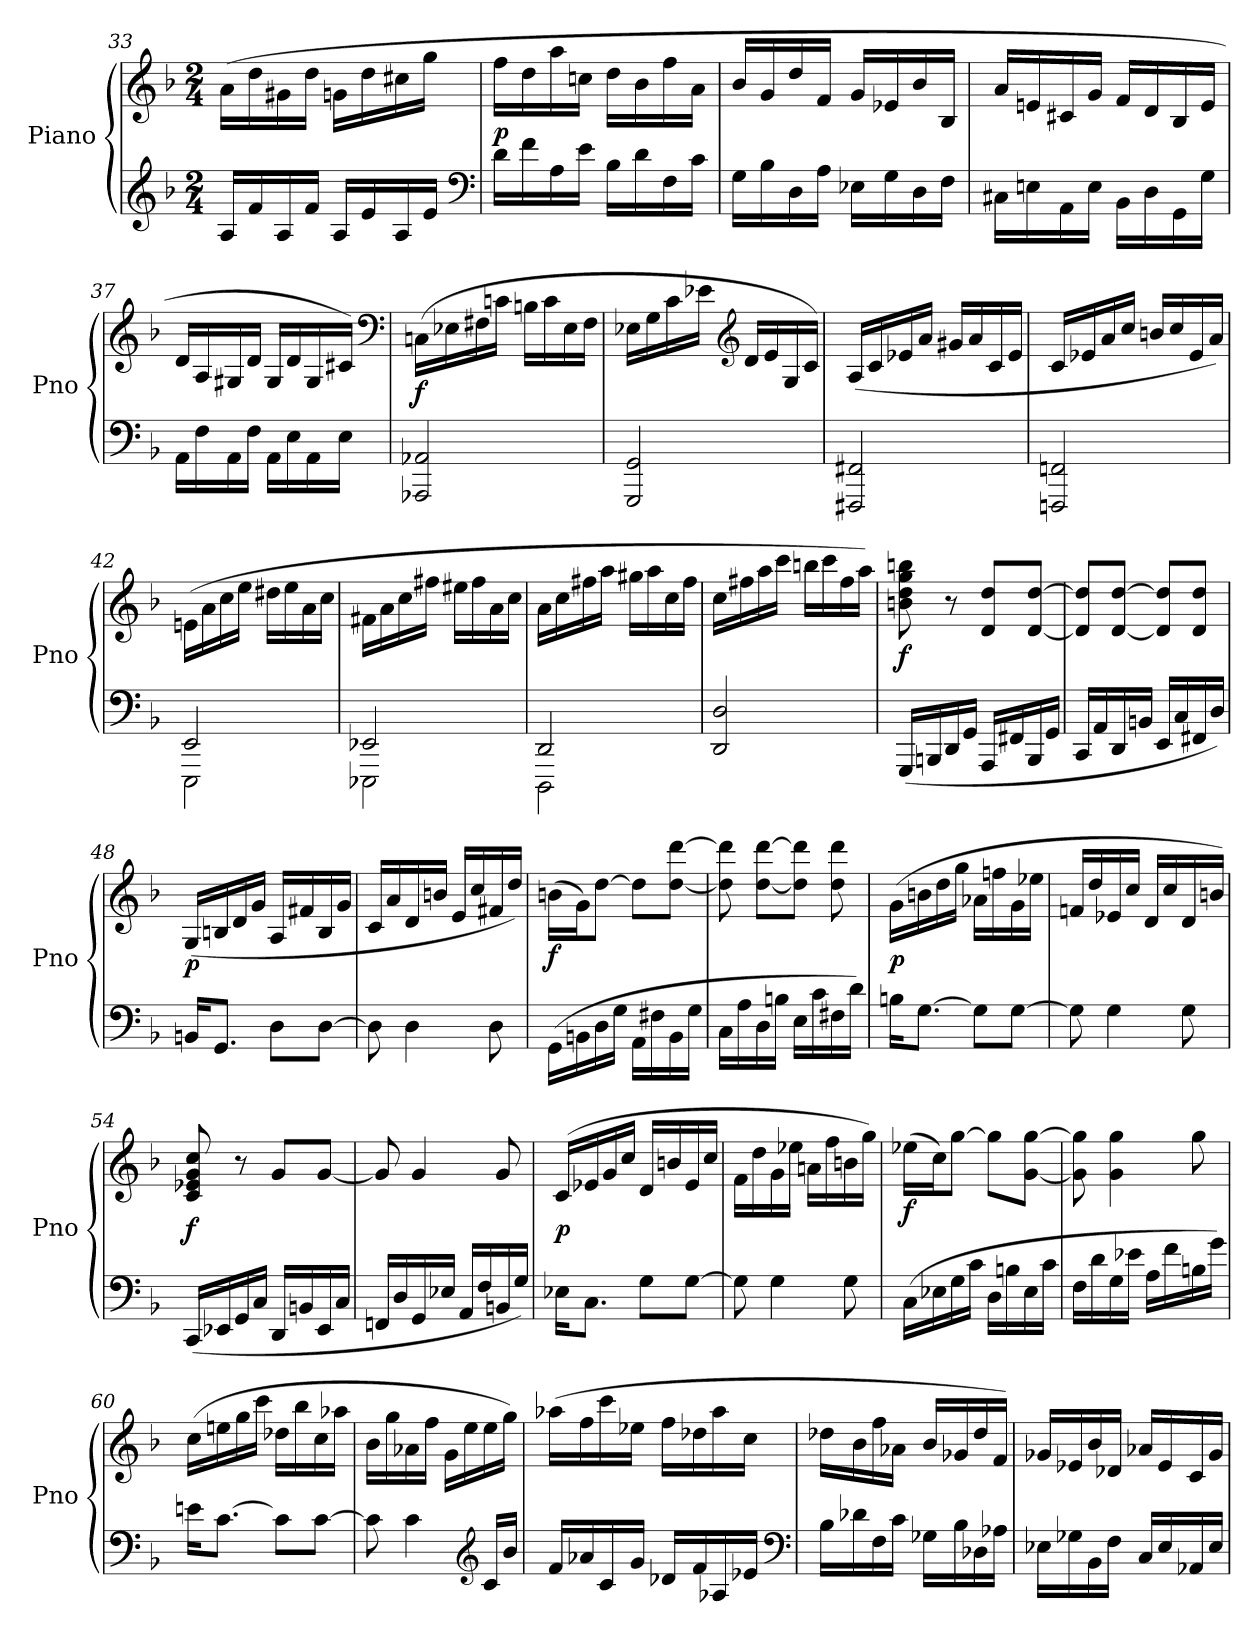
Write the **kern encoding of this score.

**kern	**kern	**dynam
*part1	*part1	*part1
*staff2	*staff1	*staff1/2
*I"Piano	*	*
*I'Pno	*	*
*clefG2	*clefG2	*
*k[b-]	*k[b-]	*
*F:	*F:	*
*M2/4	*M2/4	*
=33	=33	=33
16A/LL	(16a\LL	.
16f/	16dd\	.
16A/	16g#X\	.
16f/JJ	16dd\JJ	.
16A/LL	16gn\LL	.
16e/	16dd\	.
16A/	16cc#X\	.
16e/JJ	16gg\JJ	.
*clefF4	*	*
=34	=34	=34
16d\LL	16ff\LL	p
16f\	16dd\	.
16A\	16aa\	.
16e\JJ	16ccn\JJ	.
16B-\LL	16dd\LL	.
16d\	16b-\	.
16F\	16ff\	.
16c\JJ	16a\JJ	.
=35	=35	=35
16G\LL	16b-/LL	.
16B-\	16g/	.
16D\	16dd/	.
16A\JJ	16f/JJ	.
16E-X\LL	16g/LL	.
16G\	16e-X/	.
16D\	16b-/	.
16F\JJ	16B-/JJ	.
=36	=36	=36
16C#X\LL	16a/LL	.
16En\	16en/	.
16AA\	16c#X/	.
16E\JJ	16g/JJ	.
16BB-\LL	16f/LL	.
16D\	16d/	.
16GG\	16B-/	.
16G\JJ	16e/JJ	.
=37	=37	=37
16AA\LL	16d/LL	.
16F\	16A/	.
16AA\	16G#X/	.
16F\JJ	16d/JJ	.
16AA\LL	16G#/LL	.
16E\	16d/	.
16AA\	16G#/	.
16E\JJ	16c#X/JJ)	.
*	*clefF4	*
=38	=38	=38
2AAA-X/ 2AA-X/	(16Cn\LL	f
.	16E-X\	.
.	16F#X\	.
.	16cn\JJ	.
.	16Bn\LL	.
.	16c\	.
.	16E-\	.
.	16F#\JJ	.
=39	=39	=39
2GGG/ 2GG/	16E-X\LL	.
.	16G\	.
.	16c\	.
.	16e-X\JJ	.
*	*clefG2	*
.	16d/LL	.
.	16e-/	.
.	16G/	.
.	16c/JJ)	.
=40	=40	=40
2FFF#X/ 2FF#X/	(16A/LL	.
.	16c/	.
.	16e-X/	.
.	16a/JJ	.
.	16g#X/LL	.
.	16a/	.
.	16c/	.
.	16e-/JJ	.
=41	=41	=41
2FFFn/ 2FFn/	16c/LL	.
.	16e-X/	.
.	16a/	.
.	16cc/JJ	.
.	16bn/LL	.
.	16cc/	.
.	16e-/	.
.	16a/JJ)	.
=42	=42	=42
*^	*	*
2EE/	2EEE\	(16en\LL	.
.	.	16a\	.
.	.	16cc\	.
.	.	16ee\JJ	.
.	.	16dd#X\LL	.
.	.	16ee\	.
.	.	16a\	.
.	.	16cc\JJ	.
=43	=43	=43	=43
2EE-X/	2EEE-X\	16f#X\LL	.
.	.	16a\	.
.	.	16cc\	.
.	.	16ff#X\JJ	.
.	.	16ee#X\LL	.
.	.	16ff#\	.
.	.	16a\	.
.	.	16cc\JJ	.
=44	=44	=44	=44
2DD/	2DDD\	16a\LL	.
.	.	16cc\	.
.	.	16ff#X\	.
.	.	16aa\JJ	.
.	.	16gg#X\LL	.
.	.	16aa\	.
.	.	16cc\	.
.	.	16ff#\JJ	.
*v	*v	*	*
=45	=45	=45
2DD/ 2D/	16cc\LL	.
.	16ff#X\	.
.	16aa\	.
.	16ccc\JJ	.
.	16bbn\LL	.
.	16ccc\	.
.	16ff#\	.
.	16aa\JJ)	.
=46	=46	=46
(16GGG/LL	8bn\ 8dd\ 8gg\ 8bbn\	f
16BBBn/	.	.
16DD/	8r	.
16GG/JJ	.	.
16AAA/LL	8d/ 8dd/L	.
16FF#X/	.	.
16BBB/	[8d/ [8dd/J	.
16GG/JJ	.	.
=47	=47	=47
16CC/LL	8d]/ 8dd]/L	.
16AA/	.	.
16DD/	[8d/ [8dd/J	.
16BBn/JJ	.	.
16EE/LL	8d]/ 8dd]/L	.
16C/	.	.
16FF#X/	8d/ 8dd/J	.
16D/JJ)	.	.
=48	=48	=48
16BBn/KL	(16G/LL	p
8.GG/J	16Bn/	.
.	16d/	.
.	16g/JJ	.
8D\L	16A/LL	.
.	16f#X/	.
[8D\J	16B/	.
.	16g/JJ	.
=49	=49	=49
8D\]	16c/LL	.
.	16a/	.
4D\	16d/	.
.	16bn/JJ	.
.	16e/LL	.
.	16cc/	.
8D\	16f#X/	.
.	16dd/JJ)	.
=50	=50	=50
(16GG\LL	(16bn\LL	f
16BBn\	16g\J)	.
16D\	[8dd\J	.
16G\JJ	.	.
16AA\LL	8dd\L]	.
16F#X\	.	.
16BB\	[8dd\ [8ddd\J	.
16G\JJ	.	.
=51	=51	=51
16C\LL	8dd]\ 8ddd]\	.
16A\	.	.
16D\	[8dd\ [8ddd\L	.
16Bn\JJ	.	.
16E\LL	8dd]\ 8ddd]\J	.
16c\	.	.
16F#X\	8dd\ 8ddd\	.
16d\JJ)	.	.
=52	=52	=52
16Bn\KL	(16g\LL	p
[8.G\J	16bn\	.
.	16dd\	.
.	16gg\JJ	.
8G\L]	16a-X\LL	.
.	16ffn\	.
[8G\J	16g\	.
.	16ee-X\JJ	.
=53	=53	=53
8G\]	16fn/LL	.
.	16dd/	.
4G\	16e-X/	.
.	16cc/JJ	.
.	16d/LL	.
.	16cc/	.
8G\	16d/	.
.	16bn/JJ)	.
=54	=54	=54
(16CC/LL	8c/ 8e-X/ 8g/ 8cc/	f
16EE-X/	.	.
16GG/	8r	.
16C/JJ	.	.
16DD/LL	8g/L	.
16BBn/	.	.
16EE-/	[8g/J	.
16C/JJ	.	.
=55	=55	=55
16FFn/LL	8g/]	.
16D/	.	.
16GG/	4g/	.
16E-X/JJ	.	.
16AA/LL	.	.
16F/	.	.
16BBn/	8g/	.
16G/JJ)	.	.
=56	=56	=56
16E-X\KL	(16c/LL	p
8.C\J	16e-X/	.
.	16g/	.
.	16cc/JJ	.
8G\L	16d/LL	.
.	16bn/	.
[8G\J	16e-/	.
.	16cc/JJ	.
=57	=57	=57
8G\]	16f\LL	.
.	16dd\	.
4G\	16g\	.
.	16ee-X\JJ	.
.	16an\LL	.
.	16ff\	.
8G\	16bn\	.
.	16gg\JJ)	.
=58	=58	=58
(16C\LL	(16ee-X\LL	f
16E-X\	16cc\J)	.
16G\	[8gg\J	.
16c\JJ	.	.
16D\LL	8gg\L]	.
16Bn\	.	.
16E-\	[8g\ [8gg\J	.
16c\JJ	.	.
=59	=59	=59
16F\LL	8g]\ 8gg]\	.
16d\	.	.
16G\	4g\ 4gg\	.
16e-X\JJ	.	.
16A\LL	.	.
16f\	.	.
16Bn\	8gg\	.
16g\JJ)	.	.
=60	=60	=60
16en\KL	(16cc\LL	.
[8.c\J	16een\	.
.	16gg\	.
.	16ccc\JJ	.
8c\L]	16dd-X\LL	.
.	16bb-\	.
[8c\J	16cc\	.
.	16aa-X\JJ	.
=61	=61	=61
8c\]	16b-\LL	.
.	16gg\	.
4c\	16a-X\	.
.	16ff\JJ	.
.	16g\LL	.
.	16ee\	.
*clefG2	*	*
16c/LL	16ee\	.
16b-/JJ	16gg\JJ)	.
=62	=62	=62
16f/LL	(16aa-X\LL	.
16a-X/	16ff\	.
16c/	16ccc\	.
16g/JJ	16ee-X\JJ	.
16d-X/LL	16ff\LL	.
16f/	16dd-X\	.
16A-X/	16aa-\	.
16e-X/JJ	16cc\JJ	.
*clefF4	*	*
=63	=63	=63
16B-\LL	16dd-X\LL	.
16d-X\	16b-\	.
16F\	16ff\	.
16c\JJ	16a-X\JJ	.
16G-X\LL	16b-/LL	.
16B-\	16g-X/	.
16D-X\	16dd-/	.
16A-X\JJ	16f/JJ)	.
=64	=64	=64
16E-X\LL	16g-X/LL	.
16G-X\	16e-X/	.
16BB-\	16b-/	.
16F\JJ	16d-X/JJ	.
16C/LL	16a-X/LL	.
16E-/	16e-/	.
16AA-X/	16c/	.
16E-/JJ	16g-/JJ	.
=	=	=
*-	*-	*-
